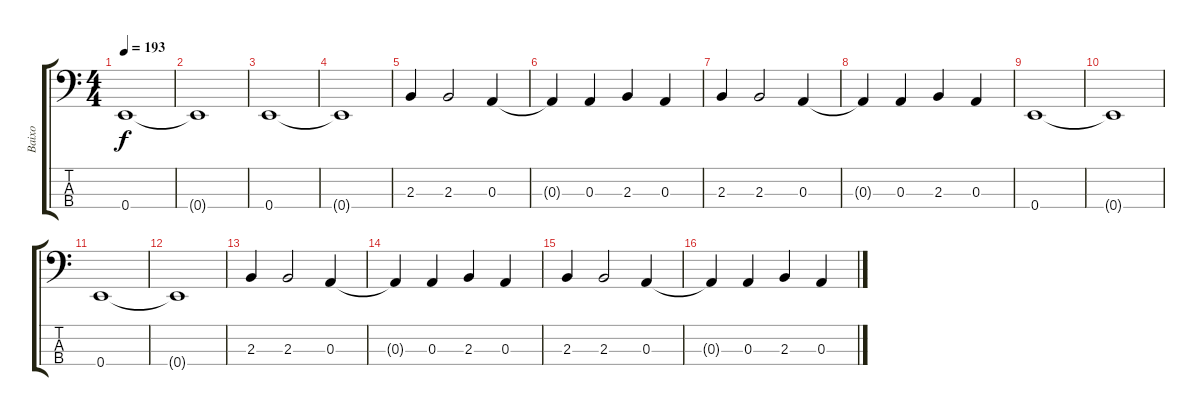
\track ("Baixo" "Baixo") {instrument electricbasspick}
\staff {score tabs}
\tuning (G2 D2 A1 E1) {hide}
\ts (4 4)
\tempo 193
\clef f4
\ks c
0.4.1{dy f} |
0.4{t}.1 |
0.4.1 |
0.4{t}.1 |
2.3.4 2.3.2 0.3.4 |
0.3{t}.4 0.3.4 2.3.4 0.3.4 |
2.3.4 2.3.2 0.3.4 |
0.3{t}.4 0.3.4 2.3.4 0.3.4 |
0.4.1 |
0.4{t}.1 |
0.4.1 |
0.4{t}.1 |
2.3.4 2.3.2 0.3.4 |
0.3{t}.4 0.3.4 2.3.4 0.3.4 |
2.3.4 2.3.2 0.3.4 |
0.3{t}.4 0.3.4 2.3.4 0.3.4
